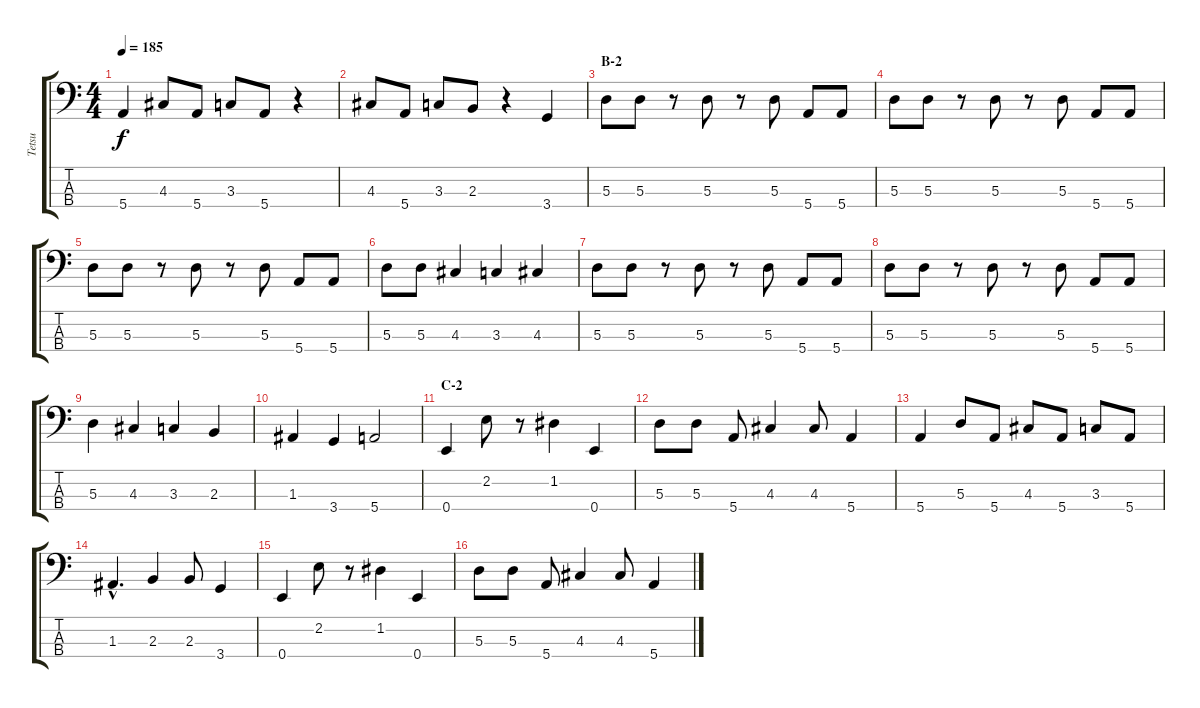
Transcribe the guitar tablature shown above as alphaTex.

\track ("Tetsu" "Tetsu") {instrument electricbasspick}
\staff {score tabs}
\tuning (G2 D2 A1 E1) {hide}
\ts (4 4)
\tempo 185
\clef f4
\ks c
5.4.4{dy f} 4.3.8 5.4.8 3.3.8 5.4.8 r.4 |
4.3.8 5.4.8 3.3.8 2.3.8 r.4 3.4.4 |
\section ("" "B-2")
5.3.8 5.3.8 r.8 5.3.8 r.8 5.3.8 5.4.8 5.4.8 |
5.3.8 5.3.8 r.8 5.3.8 r.8 5.3.8 5.4.8 5.4.8 |
5.3.8 5.3.8 r.8 5.3.8 r.8 5.3.8 5.4.8 5.4.8 |
5.3.8 5.3.8 4.3.4 3.3.4 4.3.4 |
5.3.8 5.3.8 r.8 5.3.8 r.8 5.3.8 5.4.8 5.4.8 |
5.3.8 5.3.8 r.8 5.3.8 r.8 5.3.8 5.4.8 5.4.8 |
5.3.4 4.3.4 3.3.4 2.3.4 |
1.3.4 3.4.4 5.4.2 |
\section ("" "C-2")
0.4.4 2.2.8 r.8 1.2.4 0.4.4 |
5.3.8 5.3.8 5.4.8 4.3.4 4.3.8 5.4.4 |
5.4.4 5.3.8 5.4.8 4.3.8 5.4.8 3.3.8 5.4.8 |
1.3{hac}.4{d} 2.3.4 2.3.8 3.4.4 |
0.4.4 2.2.8 r.8 1.2.4 0.4.4 |
5.3.8 5.3.8 5.4.8 4.3.4 4.3.8 5.4.4
